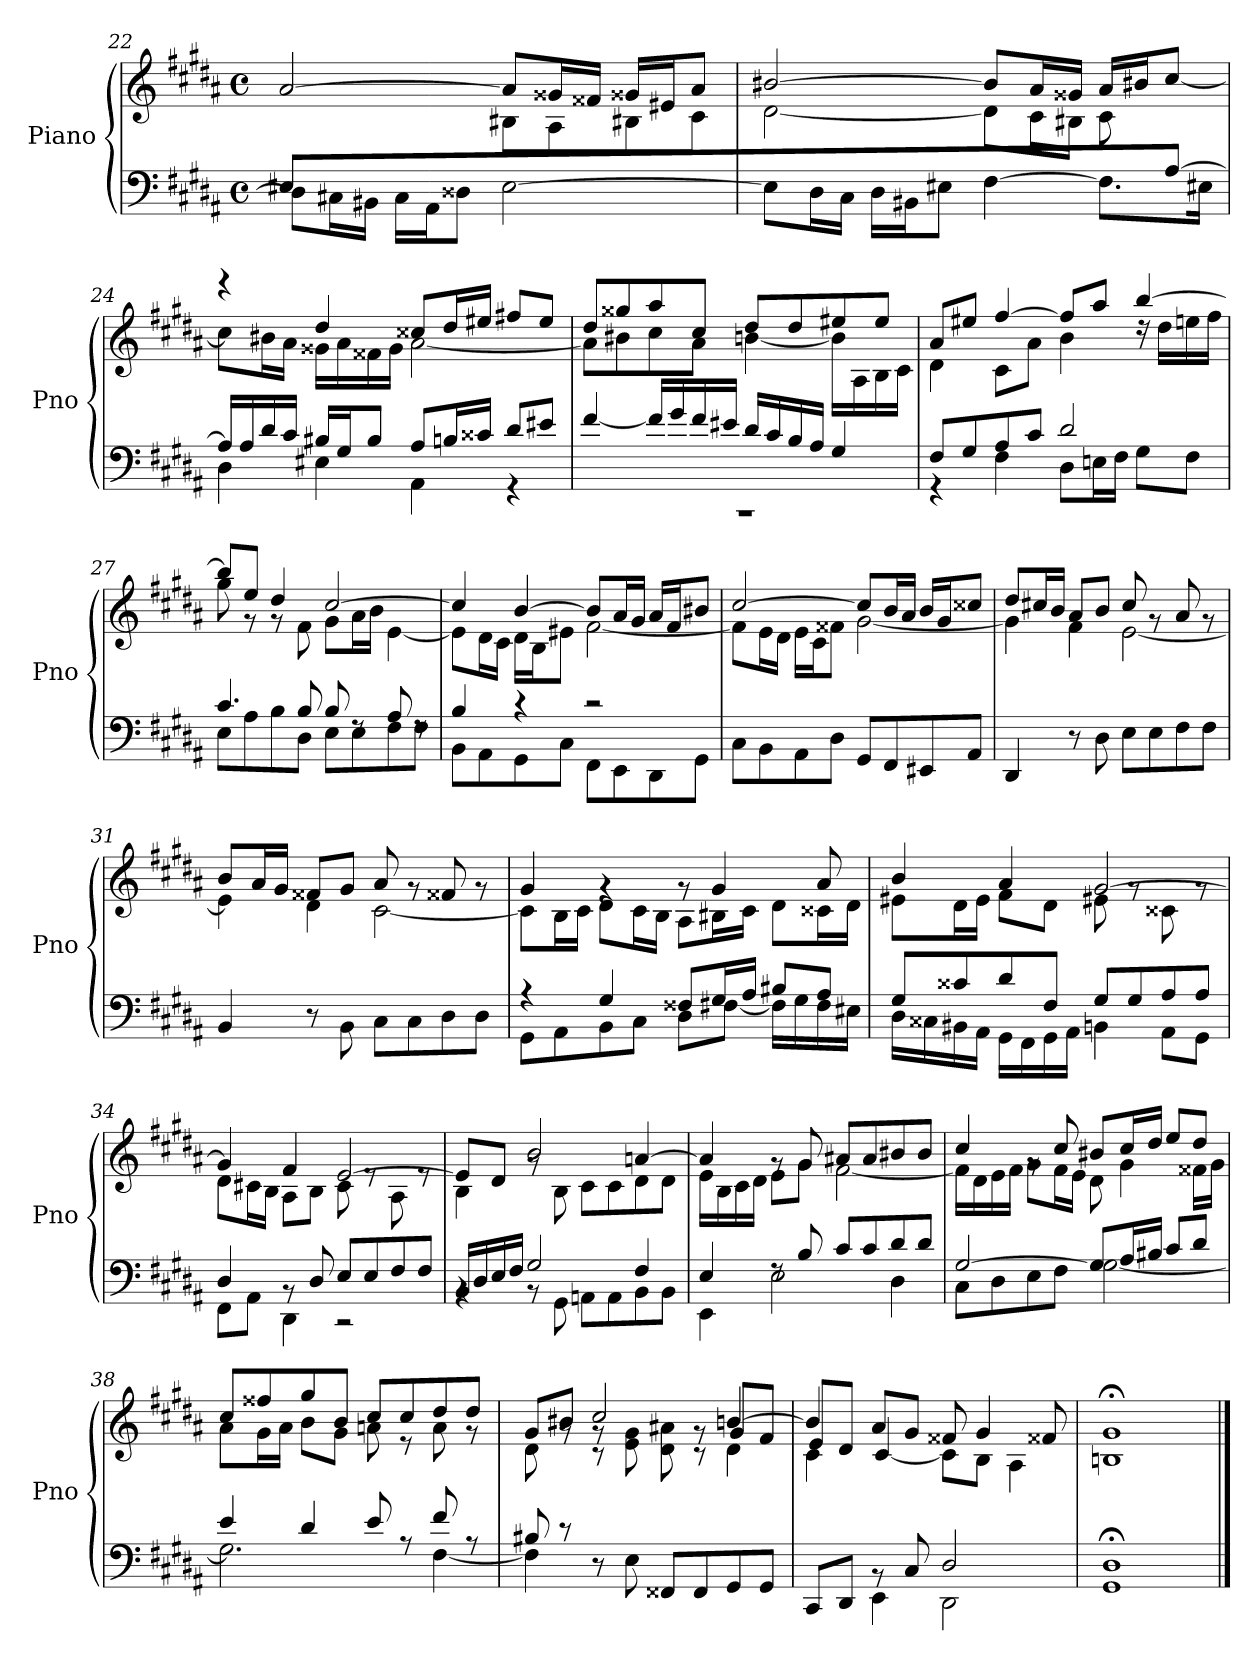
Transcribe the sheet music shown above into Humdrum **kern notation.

**kern	**kern
*part1	*part1
*staff2	*staff1
*I"Piano	*
*I'Pno	*
*clefF4	*clefG2
*k[f#c#g#d#a#]	*k[f#c#g#d#a#]
*M4/4	*M4/4
*met(c)	*met(c)
=22	=22
*^	*^
8E#X/L	8D#\L]	[2a#/	8ryy
2..ryy	16C#X\L	.	8d#\
.	16BB#X\JJ	.	.
.	16C#\LL	.	8e#X\
.	16AA#\J	.	.
.	8D##X\J	.	8f##X\J
.	[2E#\	8a#/L]	8B#X\L
.	.	16g##X/L	8A#\
.	.	16f##X/JJ	.
.	.	16g##X/LL	8B#X\
.	.	16e#X/J	.
.	.	8a#/J	8c#\J
!!LO:LB:g=z	!!
=23	=23	=23	=23
2..ryy	8E#\L]	[2b#X/	[2d#\
.	16D#\L	.	.
.	16C#\JJ	.	.
.	16D#\LL	.	.
.	16BB#X\J	.	.
.	8E#X\J	.	.
.	[4F#\	8b#/L]	8d#\L]
.	.	16a#/L	16c#\L
.	.	16g##X/JJ	16B#X\JJ
.	8.F#\L]	16a#/LL	8c#\L
.	.	16b#X/J	.
[8A#/J	.	[8cc#/J	8ryy
.	16E#X\Jk	.	.
=24	=24	=24	=24
16A#/LL]	4D#\	8cc#\L]	4reee
16A#/	.	.	.
16d#/	.	16b#X\L	.
16c#/JJ	.	16a#\JJ	.
16B#X/LL	4E#X\	4dd#/	16g##X\LL
16G#/J	.	.	16a#\
8B#/J	.	.	16f##X\
.	.	.	16g##\JJ
8A#/L	4AA#\	8cc##X/L	[2a#\
16Bn/L	.	16dd#/L	.
16c##X/JJ	.	16ee#X/JJ	.
8d#/L	4r	8ff#X/L	.
8e#X/J	.	8ee#/J	.
!!LO:LB:g=z	!!
=25	=25	=25	=25
1rCC	[4f#/	8dd#/L	8a#\L]
.	.	8gg##X/	8b#X\
.	16f#/LL]	8aa#/	8cc#\
.	16g#/	.	.
.	16f#/	8cc#/J	8a#\J
.	16e#X/JJ	.	.
.	16d#/LL	8dd#/L	[4bn\
.	16c#/	.	.
.	16B/	8dd#/	.
.	16A#/JJ	.	.
.	4G#/	8ee#X/	16b\LL]
.	.	.	16A#\
.	.	8ee#/J	16B\
.	.	.	16c#\JJ
!!LO:PB:g=z	!!
=26	=26	=26	=26
8F#/L	4r	8a#/L	4d#\
8G#/	.	8ee#X/J	.
8A#/	4F#\	[4ff#/	8c#\L
8c#/J	.	.	8a#\J
2d#/	8D#\L	8ff#/L]	4b\
.	16En\L	8aa#/J	.
.	16F#\JJ	.	.
.	8G#\L	[4bb/	16rdd
.	.	.	16dd#\LL
.	8F#\J	.	16een\
.	.	.	16ff#\JJ
=27	=27	=27	=27
4.c#/	8E\L	8bb/L]	8gg#\
.	8A#\	8ee/J	8r
.	8B\	4dd#/	8r
8B/	8D#\J	.	8f#\
8B/	8E\L	[2cc#/	8g#\L
8rF	8E\	.	16a#\L
.	.	.	16b\JJ
8A#/	8F#\	.	[4e\
8rF	8F#\J	.	.
=28	=28	=28	=28
4B/	8BB\L	4cc#/]	8e\L]
.	8AA#\	.	16d#\L
.	.	.	16c#\JJ
4r	8GG#\	[4b/	16d#\LL
.	.	.	16B\J
.	8C#\J	.	8e#X\J
2r	8FF#\L	8b/L]	[2f#\
.	8EE\	16a#/L	.
.	.	16g#/JJ	.
.	8DD#\	16a#/LL	.
.	.	16f#/J	.
.	8GG#\J	8b#X/J	.
*v	*v	*	*
!!LO:LB:g=z	!!
=29	=29	=29
8C#\L	[2cc#/	8f#\L]
8BB\	.	16e\L
.	.	16d#\JJ
8AA#\	.	16e\LL
.	.	16c#\J
8D#\J	.	8f##X\J
8GG#/L	8cc#/L]	[2g#\
8FF#/	16b/L	.
.	16a#/JJ	.
8EE#X/	16b/LL	.
.	16g#/J	.
8AA#/J	8cc##X/J	.
!!LO:LB:g=z	!!
=30	=30	=30
4DD#/	8dd#/L	4g#\]
.	16cc#X/L	.
.	16b/JJ	.
8r	8a#/L	4f#\
8D#\	8b/J	.
8E\L	8cc#/	[2e\
8E\	8rg	.
8F#\	8a#/	.
8F#\J	8rg	.
=31	=31	=31
4BB/	8b/L	4e\]
.	16a#/L	.
.	16g#/JJ	.
8r	8f##X/L	4d#\
8BB\	8g#/J	.
8C#\L	8a#/	[2c#\
8C#\	8rg	.
8D#\	8f##X/	.
8D#\J	8rg	.
=32	=32	=32
*^	*	*
4r	8GG#\L	4g#/	8c#\L]
.	8AA#\	.	16B\L
.	.	.	16c#\JJ
4G#/	8BB\	4rg	8d#\L
.	8C#\J	.	16c#\L
.	.	.	16B\JJ
8F##X/L	8D#\L	8rg	8A#\L
16G#/L	[8F#X\J	4g#/	16B#X\L
16A#/JJ	.	.	16c#\JJ
8B#X/L	16F#\LL]	.	8d#\L
.	16G#\	.	.
8A#/J	16F#\	8a#/	16c##X\L
.	16E#X\JJ	.	16d#\JJ
!!LO:LB:g=z	!!
=33	=33	=33	=33
8G#/L	16D#\LL	4b/	8e#X\L
.	16C##X\	.	.
8c##X/	16BB#X\	.	16d#\L
.	16AA#\JJ	.	16e#\JJ
8d#/	16GG#\LL	4a#/	8f#\L
.	16FF#\	.	.
8F#/J	16GG#\	.	8d#\J
.	16AA#\JJ	.	.
8G#/L	4BBn\	[2g#/	8e#X\
8G#/	.	.	8rg
8A#/	8AA#\L	.	8c##X\
8A#/J	8GG#\J	.	8rg
=34	=34	=34	=34
4D#/	8FF#\L	4g#/]	8d#\L
.	8AA#\J	.	16c#X\L
.	.	.	16B\JJ
8rBB	4DD#\	4f#/	8A#\L
8D#/	.	.	8B\J
8E/L	2r	[2e/	8c#\
8E/	.	.	8re
8F#/	.	.	8A#\
8F#/J	.	.	8re
=35	=35	=35	=35
16BB/LL	4rBB	8e/L]	4B\
16D#/	.	.	.
16E/	.	8d#/J	.
16F#/JJ	.	.	.
2G#/	8rBB	2b/	8rg
.	8GG#\	.	8B\
.	8AAn\L	.	8c#\L
.	8AA\	.	8c#\
4F#/	8BB\	[4an/	8d#\
.	8BB\J	.	8d#\J
!!LO:LB:g=z	!!
=36	=36	=36	=36
4E/	4EE\	4a/]	16e\LL
.	.	.	16B\
.	.	.	16c#\
.	.	.	16d#\JJ
8rF	2E\	8rg	8e\L
8B/	.	8g#/	8g#\J
8c#/L	.	8a#X/L	[2f#\
8c#/	.	8a#/	.
8d#/	4D#\	8b#X/	.
8d#/J	.	8b#/J	.
=37	=37	=37	=37
[2G#/	8C#\L	4cc#/	16f#\LL]
.	.	.	16d#\
.	8D#\	.	16e\
.	.	.	16f#\JJ
.	8E\	8rg	8g#\L
.	8F#\J	8cc#/	16f#\L
.	.	.	16e\JJ
8G#/L]	[2G#\	8b#X/L	8d#\
16A#/L	.	16cc#/L	4g#\
16B#X/JJ	.	16dd#/JJ	.
8c#/L	.	8ee/L	.
8d#/J	.	8dd#/J	16f##X\LL
.	.	.	16g#\JJ
=38	=38	=38	=38
4e/	2.G#\]	8cc#/L	8a#\L
.	.	8ff##X/	16g#\L
.	.	.	16a#\JJ
4d#/	.	8gg#/	8b\L
.	.	8b/J	8g#\J
8e/	.	8cc#/L	8an\
8rA	.	8cc#/	8r
8f#/	[4F#\	8dd#/	8a\
8rA	.	8dd#/J	8r
!!LO:PB:g=z
=39	=39	=39	=39
*	*^	*	*^
8B#X/	4ryy	4F#\]	8g#/L	8d#\	8ryy
2..ryy	.	.	8b#X/J	8rg	8rCC
.	8r	2.ryy	2cc#/	8rg	8rc
.	8E\	.	.	8e\ 8g#\	4ryy
.	8FF##X/L	.	.	8d#\ 8a#X\	.
.	8FF##/	.	.	8rg	8rc
.	8GG#/	.	[4bn/	4d#\	8g#/L
.	8GG#/J	.	.	.	8f#/J
*	*v	*v	*	*	*
=40	=40	=40	=40	=40
8CC#/L	4ryy	4b/]	4c#\	8e/L
8DD#/J	.	.	.	8d#/J
8rBB	4EE\	8a#/L	[4c#/	2.ryy
8C#/	.	8g#/J	.	.
2D#/	2DD#\	8f##X/	8c#\L]	.
.	.	4g#/	8B\J	.
.	.	.	4A#\	.
.	.	8f##X/	.	.
*v	*v	*	*	*
*	*v	*v	*v
=41	=41
1GG#; 1D#;	1Bn;< 1g#;<
==	==
*-	*-
